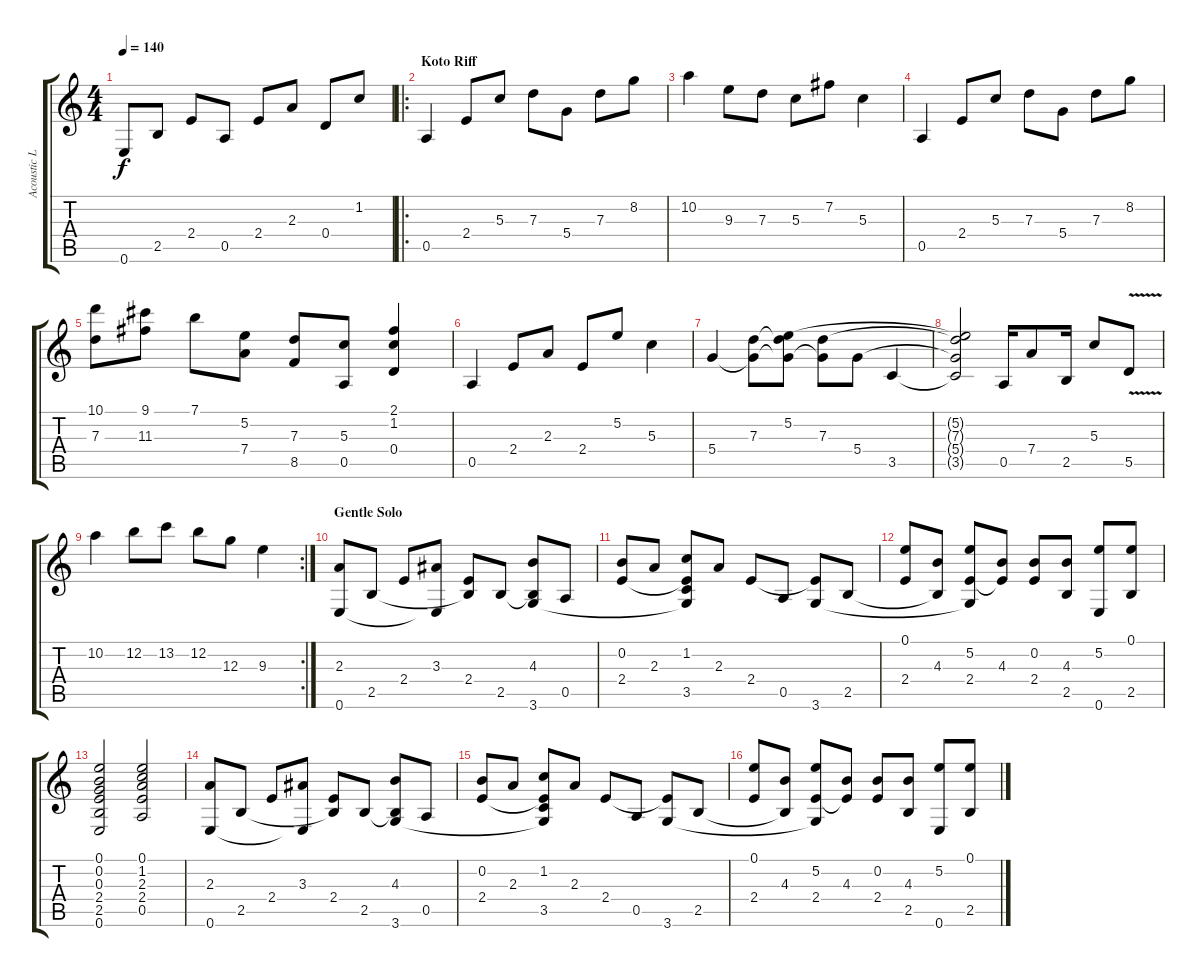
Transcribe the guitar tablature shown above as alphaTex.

\track ("Acoustic Lead" "Acoustic L") {instrument acousticguitarsteel}
\staff {score tabs}
\tuning (E4 B3 G3 D3 A2 E2) {hide}
\ts (4 4)
\tempo 140
\clef g2
\ks c
0.6.8{dy f} 2.5.8 2.4.8 0.5.8 2.4.8 2.3.8 0.4.8 1.2.8 |
\ro
\section ("" "Koto Riff")
0.5.4 2.4.8 5.3.8 7.3.8 5.4.8 7.3.8 8.2.8 |
10.2.4 9.3.8 7.3.8 5.3.8 7.2.8 5.3.4 |
0.5.4 2.4.8 5.3.8 7.3.8 5.4.8 7.3.8 8.2.8 |
(10.1 7.3).8 (9.1 11.3).8 7.1.8 (5.2 7.4).8 (7.3 8.5).8 (5.3 0.5).8 (2.1 1.2 0.4).4 |
0.5.4 2.4.8 2.3.8 2.4.8 5.2.8 5.3.4 |
5.4.4 (7.3 5.4{t}).8 (5.2 7.3{t} 5.4{t}).8 (7.3 5.4{t}).8 5.4.8 3.5.4 |
(5.2{t} 7.3{t} 5.4{t} 3.5{t}).2 0.5.16 7.4.8 2.5.16 5.3.8 5.5{v}.8 |
\rc 2
10.2.4 12.2.8 13.2.8 12.2.8 12.3.8 9.3.4 |
\section ("" "Gentle Solo")
(2.3 0.6).8{volume 12} 2.5.8 2.4.8 (3.3 0.6{t}).8 (2.4 2.5{t}).8 2.5.8 (4.3 2.5{t} 3.6).8 0.5.8 |
(0.2 2.4).8 2.3.8 (1.2 2.4{t} 3.5 3.6{t}).8 2.3.8 2.4.8 0.5.8 (2.4{t} 3.6).8 2.5.8 |
(0.1 2.4).8 (4.3 2.5{t}).8 (5.2 2.4 3.6{t}).8 (4.3 2.4{t}).8 (0.2 2.4).8 (4.3 2.5).8 (5.2 0.6).8 (0.1 2.5).8 |
(0.1 0.2 0.3 2.4 2.5 0.6).2 (0.1 1.2 2.3 2.4 0.5).2 |
(2.3 0.6).8 2.5.8 2.4.8 (3.3 0.6{t}).8 (2.4 2.5{t}).8 2.5.8 (4.3 2.5{t} 3.6).8 0.5.8 |
(0.2 2.4).8 2.3.8 (1.2 2.4{t} 3.5 3.6{t}).8 2.3.8 2.4.8 0.5.8 (2.4{t} 3.6).8 2.5.8 |
(0.1 2.4).8 (4.3 2.5{t}).8 (5.2 2.4 3.6{t}).8 (4.3 2.4{t}).8 (0.2 2.4).8 (4.3 2.5).8 (5.2 0.6).8 (0.1 2.5).8
